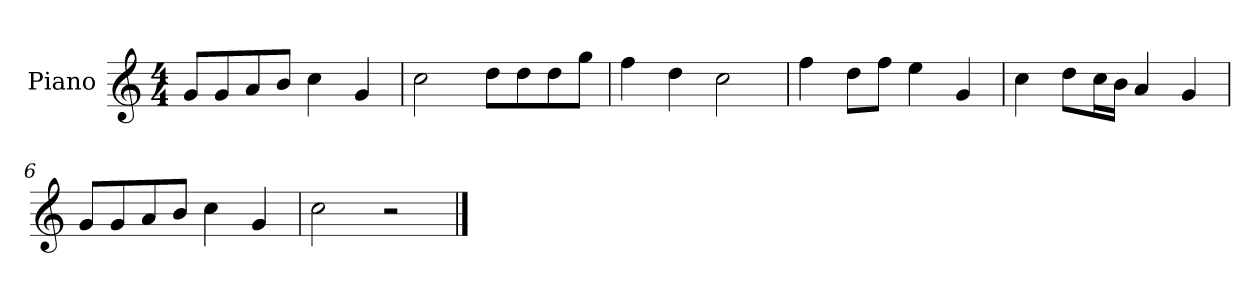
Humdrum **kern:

**kern
*part1
*staff1
*I"Piano
*I'P-no
*clefG2
*k[]
*M4/4
*MM90
=1
8g/L
8g/
8a/
8b/J
4cc\
4g/
=2
2cc\
8dd\L
8dd\
8dd\
8gg\J
=3
4ff\
4dd\
2cc\
=4
4ff\
8dd\L
8ff\J
4ee\
4g/
=5
4cc\
8dd\L
16cc\L
16b\JJ
4a/
4g/
=6
8g/L
8g/
8a/
8b/J
4cc\
4g/
=7
2cc\
2r
==
*-
